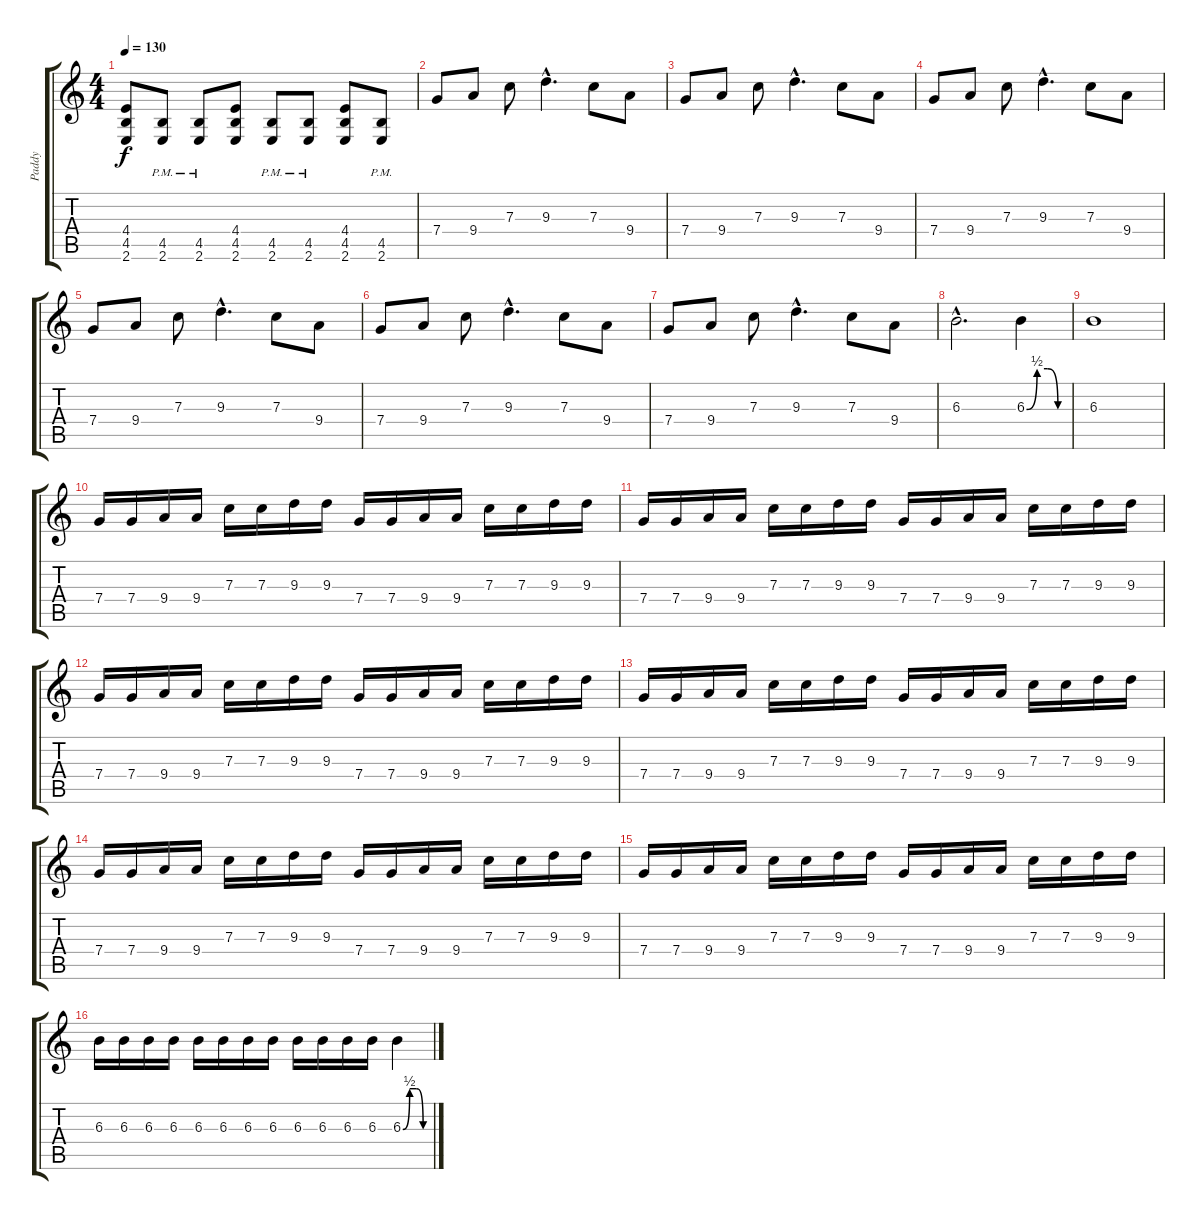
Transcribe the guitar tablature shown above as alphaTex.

\track ("Paddy" "Paddy") {instrument overdrivenguitar}
\staff {score tabs}
\tuning (D4 A3 F3 C3 G2 D2) {hide}
\ts (4 4)
\tempo 130
\clef g2
\ks c
(4.4 4.5 2.6).8{dy f} (4.5{pm} 2.6{pm}).8 (4.5{pm} 2.6{pm}).8 (4.4 4.5 2.6).8 (4.5{pm} 2.6{pm}).8 (4.5{pm} 2.6{pm}).8 (4.4 4.5 2.6).8 (4.5{pm} 2.6{pm}).8 |
\section ("" "")
7.4.8 9.4.8 7.3.8 9.3{hac}.4{d} 7.3.8 9.4.8 |
7.4.8 9.4.8 7.3.8 9.3{hac}.4{d} 7.3.8 9.4.8 |
7.4.8 9.4.8 7.3.8 9.3{hac}.4{d} 7.3.8 9.4.8 |
7.4.8 9.4.8 7.3.8 9.3{hac}.4{d} 7.3.8 9.4.8 |
7.4.8 9.4.8 7.3.8 9.3{hac}.4{d} 7.3.8 9.4.8 |
7.4.8 9.4.8 7.3.8 9.3{hac}.4{d} 7.3.8 9.4.8 |
6.3{hac}.2{d} 6.3{be (custom 0 0 15 2 30 2 45 0 60 0)}.4 |
6.3.1 |
\section ("" "")
7.4.16 7.4.16 9.4.16 9.4.16 7.3.16 7.3.16 9.3.16 9.3.16 7.4.16 7.4.16 9.4.16 9.4.16 7.3.16 7.3.16 9.3.16 9.3.16 |
7.4.16 7.4.16 9.4.16 9.4.16 7.3.16 7.3.16 9.3.16 9.3.16 7.4.16 7.4.16 9.4.16 9.4.16 7.3.16 7.3.16 9.3.16 9.3.16 |
7.4.16 7.4.16 9.4.16 9.4.16 7.3.16 7.3.16 9.3.16 9.3.16 7.4.16 7.4.16 9.4.16 9.4.16 7.3.16 7.3.16 9.3.16 9.3.16 |
7.4.16 7.4.16 9.4.16 9.4.16 7.3.16 7.3.16 9.3.16 9.3.16 7.4.16 7.4.16 9.4.16 9.4.16 7.3.16 7.3.16 9.3.16 9.3.16 |
7.4.16 7.4.16 9.4.16 9.4.16 7.3.16 7.3.16 9.3.16 9.3.16 7.4.16 7.4.16 9.4.16 9.4.16 7.3.16 7.3.16 9.3.16 9.3.16 |
7.4.16 7.4.16 9.4.16 9.4.16 7.3.16 7.3.16 9.3.16 9.3.16 7.4.16 7.4.16 9.4.16 9.4.16 7.3.16 7.3.16 9.3.16 9.3.16 |
6.3.16 6.3.16 6.3.16 6.3.16 6.3.16 6.3.16 6.3.16 6.3.16 6.3.16 6.3.16 6.3.16 6.3.16 6.3{be (custom 0 0 15 2 30 2 45 0 60 0)}.4
